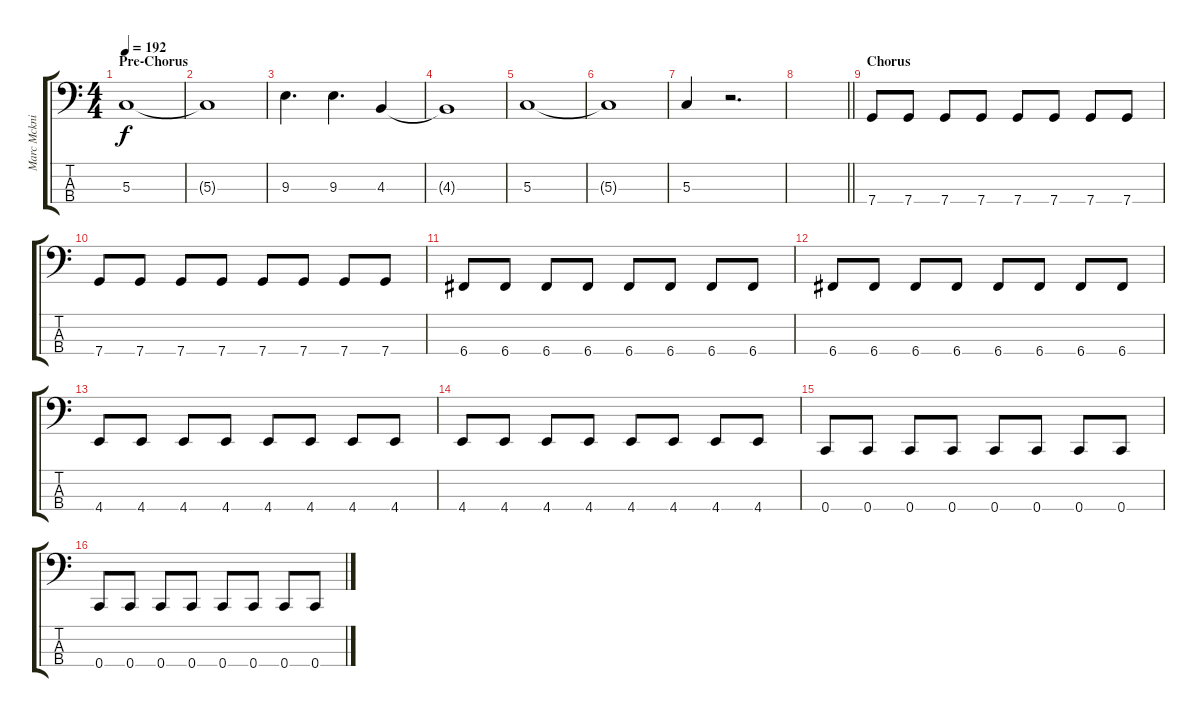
\track ("Marc Mcknight" "Marc Mckni") {instrument electricbasspick}
\staff {score tabs}
\tuning (F2 C2 G1 C1) {hide}
\ts (4 4)
\section ("" "Pre-Chorus")
\tempo 192
\clef f4
\ks aminor
5.3.1{dy f} |
5.3{t}.1 |
9.3.4{d} 9.3.4{d} 4.3.4 |
4.3{t}.1 |
5.3.1 |
5.3{t}.1 |
5.3.4 r.2{d} |
\barLineRight lightlight
|
\section ("" "Chorus")
7.4.8 7.4.8 7.4.8 7.4.8 7.4.8 7.4.8 7.4.8 7.4.8 |
7.4.8 7.4.8 7.4.8 7.4.8 7.4.8 7.4.8 7.4.8 7.4.8 |
6.4.8 6.4.8 6.4.8 6.4.8 6.4.8 6.4.8 6.4.8 6.4.8 |
6.4.8 6.4.8 6.4.8 6.4.8 6.4.8 6.4.8 6.4.8 6.4.8 |
4.4.8 4.4.8 4.4.8 4.4.8 4.4.8 4.4.8 4.4.8 4.4.8 |
4.4.8 4.4.8 4.4.8 4.4.8 4.4.8 4.4.8 4.4.8 4.4.8 |
0.4.8 0.4.8 0.4.8 0.4.8 0.4.8 0.4.8 0.4.8 0.4.8 |
0.4.8 0.4.8 0.4.8 0.4.8 0.4.8 0.4.8 0.4.8 0.4.8
